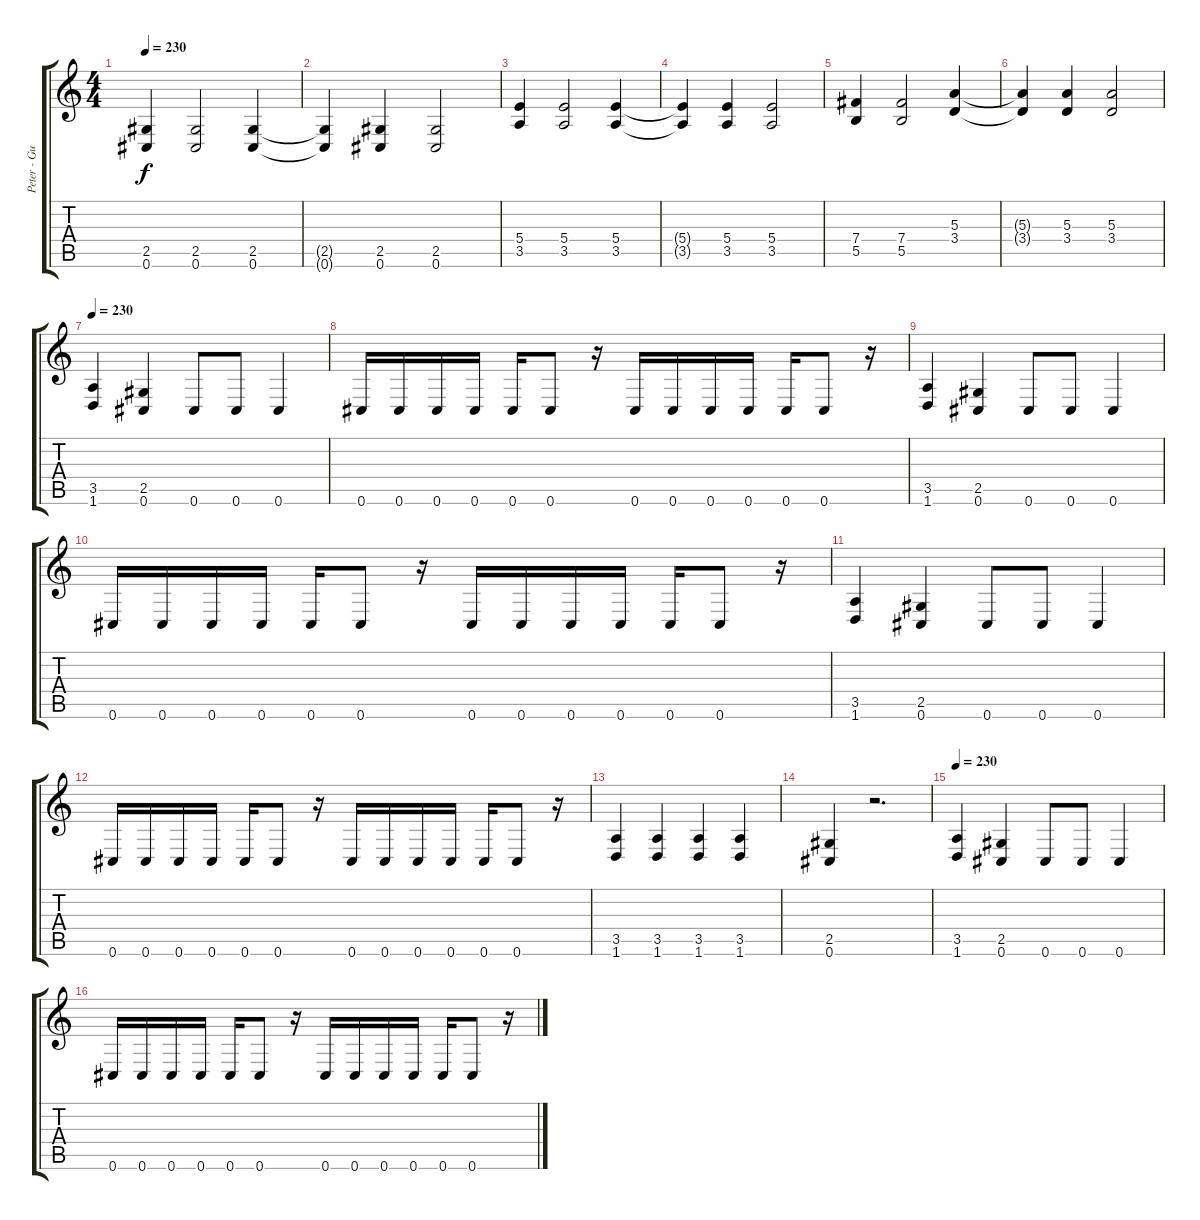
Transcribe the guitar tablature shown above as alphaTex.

\track ("Peter - Guitar, Vocals" "Peter - Gu") {instrument distortionguitar}
\staff {score tabs}
\tuning (Db4 Ab3 E3 B2 Gb2 Db2) {hide}
\ts (4 4)
\tempo 230
\clef g2
\ks c
(2.5 0.6).4{dy f} (2.5 0.6).2 (2.5 0.6).4 |
(2.5{t} 0.6{t}).4 (2.5 0.6).4 (2.5 0.6).2 |
(5.4 3.5).4 (5.4 3.5).2 (5.4 3.5).4 |
(5.4{t} 3.5{t}).4 (5.4 3.5).4 (5.4 3.5).2 |
(7.4 5.5).4 (7.4 5.5).2 (5.3 3.4).4 |
(5.3{t} 3.4{t}).4 (5.3 3.4).4 (5.3 3.4).2 |
\tempo 230
(3.5 1.6).4 (2.5 0.6).4 0.6.8 0.6.8 0.6.4 |
0.6.16 0.6.16 0.6.16 0.6.16 0.6.16 0.6.8 r.16 0.6.16 0.6.16 0.6.16 0.6.16 0.6.16 0.6.8 r.16 |
(3.5 1.6).4 (2.5 0.6).4 0.6.8 0.6.8 0.6.4 |
0.6.16 0.6.16 0.6.16 0.6.16 0.6.16 0.6.8 r.16 0.6.16 0.6.16 0.6.16 0.6.16 0.6.16 0.6.8 r.16 |
(3.5 1.6).4 (2.5 0.6).4 0.6.8 0.6.8 0.6.4 |
0.6.16 0.6.16 0.6.16 0.6.16 0.6.16 0.6.8 r.16 0.6.16 0.6.16 0.6.16 0.6.16 0.6.16 0.6.8 r.16 |
(3.5 1.6).4 (3.5 1.6).4 (3.5 1.6).4 (3.5 1.6).4 |
(2.5 0.6).4 r.2{d} |
\tempo 230
(3.5 1.6).4 (2.5 0.6).4 0.6.8 0.6.8 0.6.4 |
0.6.16 0.6.16 0.6.16 0.6.16 0.6.16 0.6.8 r.16 0.6.16 0.6.16 0.6.16 0.6.16 0.6.16 0.6.8 r.16
